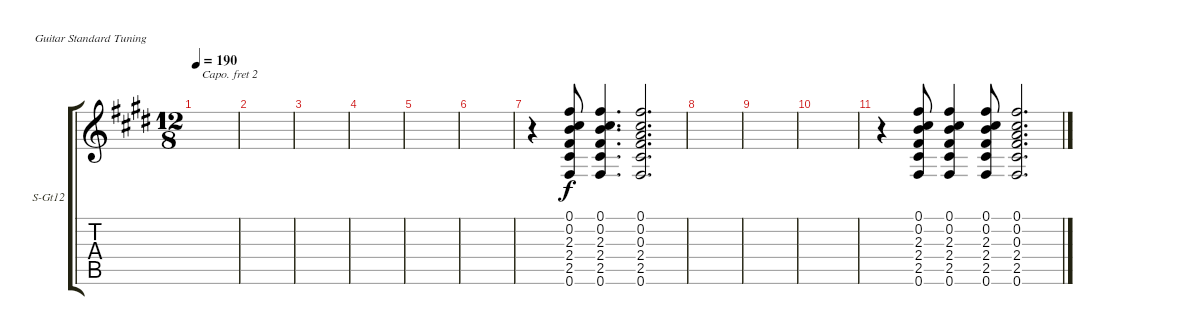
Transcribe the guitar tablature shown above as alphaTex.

\defaultSystemsLayout 4
\bracketExtendMode groupsimilarinstruments
\firstSystemTrackNameOrientation horizontal
\otherSystemsTrackNameOrientation horizontal
\track ("12 St. Steel Guitar" "S-Gt12") {instrument acousticguitarsteel}
\staff {score tabs}
\capo 2
\tuning (E4 B3 G3 D3 A2 E2)
\ts (12 8)
\tempo 190
\clef g2
\ks c#minor
|
|
|
|
|
|
r.4 (0.6 2.5 2.4 2.3 0.2 0.1).8 (0.1 0.2 2.3 2.4 2.5 0.6).4{d} (0.6 2.5 2.4 0.3 0.2 0.1).2{d} |
|
|
|
r.4 (0.1 0.2 2.3 2.4 2.5 0.6).8 (0.6 2.5 2.4 2.3 0.2 0.1).4 (0.1 0.2 2.3 2.4 2.5 0.6).8 (0.6 2.5 2.4 0.3 0.2 0.1).2{d}
